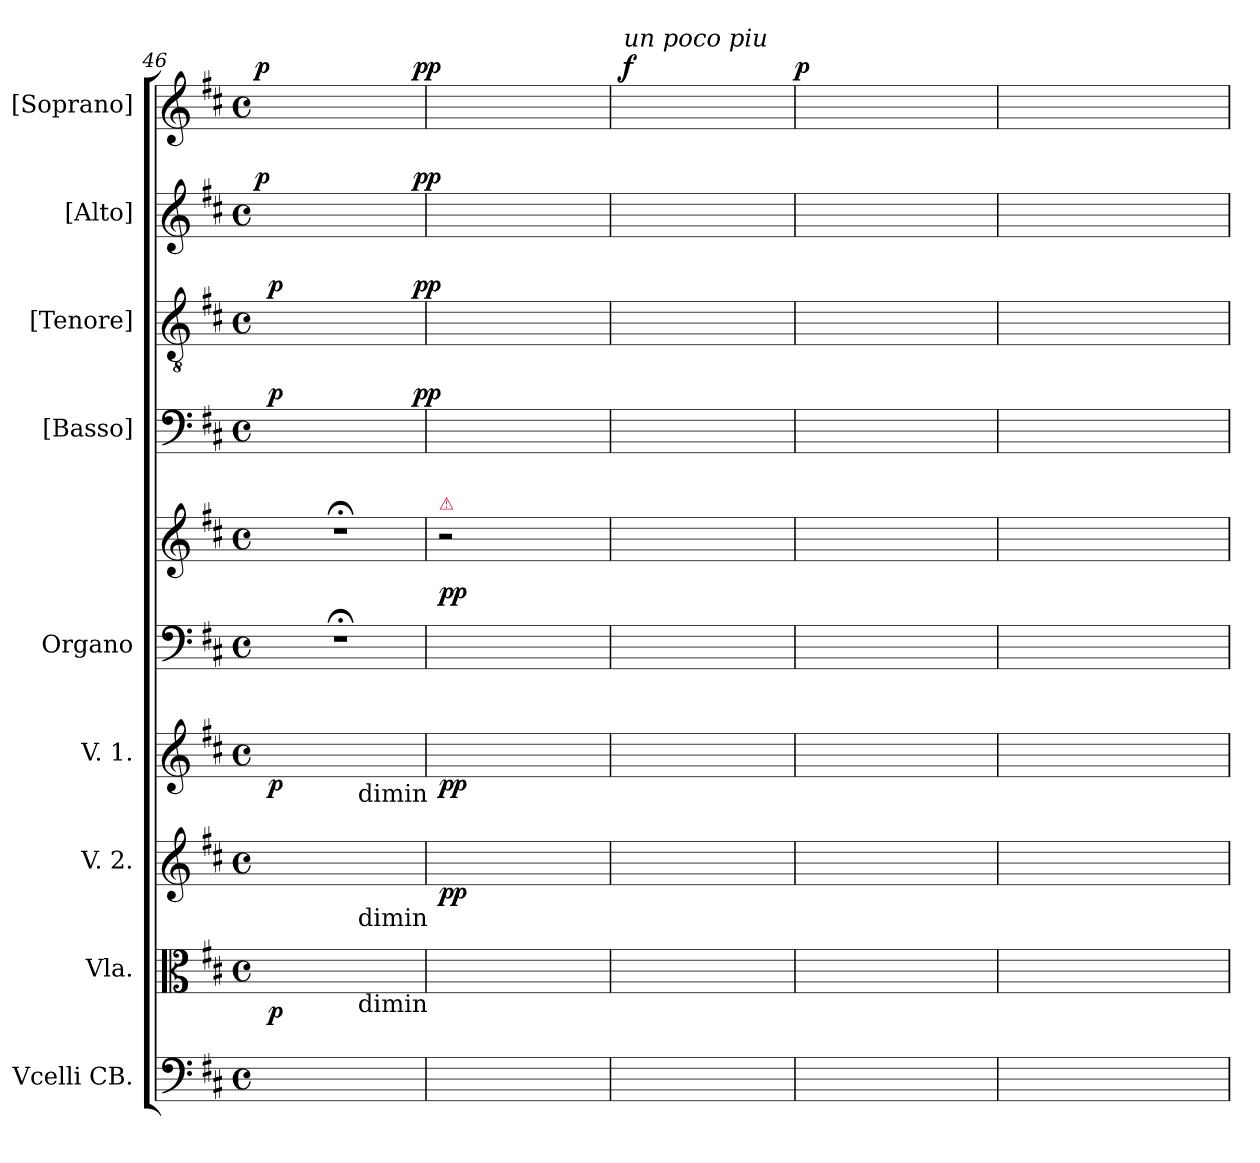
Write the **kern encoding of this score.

**kern	**kern	**dynam	**kern	**dynam	**kern	**dynam	**kern	**kern	**dynam	**kern	**text	**dynam	**kern	**dynam	**kern	**dynam	**kern	**text	**text	**text	**dynam
*part9	*part8	*part8	*part7	*part7	*part6	*part6	*part5	*part5	*part5	*part4	*part4	*part4	*part3	*part3	*part2	*part2	*part1	*part1	*part1	*part1	*part1
*staff10	*staff9	*staff9	*staff8	*staff8	*staff7	*staff7	*staff6	*staff5	*staff5/6	*staff4	*staff4	*staff4	*staff3	*staff3	*staff2	*staff2	*staff1	*staff1	*staff1	*staff1	*staff1
*I"Vcelli CB.	*I"Vla.	*	*I"V. 2.	*	*I"V. 1.	*	*I"Organo	*	*	*I"[Basso]	*	*	*I"[Tenore]	*	*I"[Alto]	*	*I"[Soprano]	*	*	*	*
*	*I'vla	*	*	*	*	*	*I'org	*	*	*I'B	*	*	*I'T	*	*I'A	*	*I'S	*	*	*	*
*clefF4	*clefC3	*	*clefG2	*	*clefG2	*	*clefF4	*clefG2	*	*clefF4	*	*	*clefGv2	*	*clefG2	*	*clefG2	*	*	*	*
*k[f#c#]	*k[f#c#]	*	*k[f#c#]	*	*k[f#c#]	*	*k[f#c#]	*k[f#c#]	*	*k[f#c#]	*	*	*k[f#c#]	*	*k[f#c#]	*	*k[f#c#]	*	*	*	*
*D:	*D:	*	*D:	*	*D:	*	*D:	*D:	*	*D:	*	*	*D:	*	*D:	*	*D:	*	*	*	*
*M4/4	*M4/4	*	*M4/4	*	*M4/4	*	*M4/4	*M4/4	*	*M4/4	*	*	*M4/4	*	*M4/4	*	*M4/4	*	*	*	*
*met(c)	*met(c)	*	*met(c)	*	*met(c)	*	*met(c)	*met(c)	*	*met(c)	*	*	*met(c)	*	*met(c)	*	*met(c)	*	*	*	*
=46	=46	=46	=46	=46	=46	=46	=46	=46	=46	=46	=46	=46	=46	=46	=46	=46	=46	=46	=46	=46	=46
*^	*	*	*	*	*	*	*	*	*	*	*	*	*	*	*	*	*	*	*	*	*
!	!	!	!LO:DY:b	!	!	!	!LO:DY:b	!	!	!	!	!	!LO:DY:a	!	!LO:DY:a	!	!LO:DY:a:rj	!	!	!	!	!LO:DY:a:rj
4EE/yy	4EE\yy	4E/yy	p	[2B/yy	.	4g/yy	p	1r;<	1r;<	.	4E\yy	.	p	4B\yy	p	4B/yy	p	4g/yy	-ca-	.	ży-	p
4FF#/yy	4FF#\yy	4F#/yy	.	.	.	4f#/yy	.	.	.	.	4F#\yy	.	.	4B\yy	.	4B/yy	.	4f#/yy	-ti	.	-cie	.
!	!	!	!	!	!	!LO:TX:b:t=dimin	!	!	!	!	!	!	!	!	!	!	!	!	!	!	!	!
!	!	!	!	!LO:TX:b:t=dimin	!	!	!	!	!	!	!	!	!	!	!	!	!	!	!	!	!	!
!	!	!LO:TX:b:t=dimin	!	!	!	!	!	!	!	!	!	!	!	!	!	!	!	!	!	!	!	!
2GG/yy	2GG\yy	2G/yy	.	2B/yy]	.	2e/yy	.	.	.	.	2G\yy	.	.	2B\yy	.	2B/yy	.	2e/yy	sunt.	.	wieść	.
=47	=47	=47	=47	=47	=47	=47	=47	=47	=47	=47	=47	=47	=47	=47	=47	=47	=47	=47	=47	=47	=47	=47
!	!	!	!	!	!	!	!	!	!LO:TX:a:color=crimson:t=⚠	!	!	!	!	!	!	!	!	!	!	!	!	!
!	!	!	!	!	!LO:DY:b	!	!LO:DY:b	!	!	!	!	!	!LO:DY:b:rj	!	!LO:DY:a:rj	!	!LO:DY:a:rj	!	!	!	!	!LO:DY:a:rj
*v	*v	*	*	*	*	*	*	*	*	*	*	*	*	*	*	*	*	*	*	*	*	*
1ryy	1ryy	.	4b/yy	pp	4b/yy	pp.	[1Gyy [1Byy	2r	pp	4G\yy	.	pp	4B\yy	pp.	4e/yy	pp.	4b/yy	E-	.	przy-	pp
.	.	.	8g/Lyy	.	8g/Lyy	.	.	.	.	8G\Lyy	.	.	8B\Lyy	.	8B/Lyy	.	8g/Lyy	-ru-	.	-kład	.
.	.	.	8e/Jyy	.	8e/Jyy	.	.	.	.	8G\Jyy	.	.	8B\Jyy	.	8e/Jyy	.	8e/Jyy	-e	.	nam	.
.	.	.	2e/yy	.	2e/yy	.	.	[2e/yy	.	2G\yy	.	.	2B\yy	.	2e/yy	.	2e/yy	me!	.	da	.
=48	=48	=48	=48	=48	=48	=48	=48	=48	=48	=48	=48	=48	=48	=48	=48	=48	=48	=48	=48	=48	=48
!	!	!	!	!	!	!	!	!	!	!	!	!	!	!	!	!	!LO:TX:a:i:t=un poco piu	!	!	!	!
!	!	!	!	!	!	!	!	!	!	!	!	!	!	!	!	!	!	!	!	!	!LO:DY:a
1ryy	1ryy	.	4dd\yy	.	4dd\yy	.	1Gyy] 1Byy]	1eyy]	.	4G\yy	.	.	4B\yy	.	4e/yy	.	4dd\yy	e-	.	jak	f
.	.	.	8cc#\Lyy	.	8cc#\Lyy	.	.	.	.	8G\Lyy	.	.	8B\Lyy	.	8e/Lyy	.	8cc#\Lyy	-ru-	.	ży-	.
.	.	.	8b\Jyy	.	8b\Jyy	.	.	.	.	8G\Jyy	.	.	8B\Jyy	.	8e/Jyy	.	8b\Jyy	-e	.	-cie	.
.	.	.	2b\yy	.	2b\yy	.	.	.	.	2G\yy	.	.	2B\yy	.	2e/yy	.	2b\yy	me!	.	wieść	.
=49	=49	=49	=49	=49	=49	=49	=49	=49	=49	=49	=49	=49	=49	=49	=49	=49	=49	=49	=49	=49	=49
*^	*	*	*	*	*	*	*	*	*	*	*	*	*	*	*	*	*	*	*	*	*
!	!	!	!	!	!	!	!	!	!	!	!	!	!	!	!	!	!	!	!	!	!	!LO:DY:a:rj
4B/yy	[1F#yy	4B/yy	.	1ryy	.	1ryy	.	[1FF#yy [1F#yy	4dyy/ 4byy/	.	[y1F#yy	vi-	.	4B\yy	.	4d/yy	.	4b/yy	vi-	.	Zcze-	p
4c#/yy	.	4c#/yy	.	.	.	.	.	.	4eyy/ 4f#yy/	.	.	.	.	8c#\Lyy	.	8e/Lyy	.	8f#/Lyy	-de	.	-ścią	.
.	.	.	.	.	.	.	.	.	.	.	.	.	.	8c#\Jyy	.	8e/Jyy	.	8f#/Jyy	hu-	.	po-	.
4.d/yy	.	4.d/yy	.	.	.	.	.	.	[2f#/yy	.	.	.	.	4.d\yy	.	4.f#/yy	.	4.f#/yy	-mi-	.	-wstań-	.
8c#/yy	.	8c#/yy	.	.	.	.	.	.	.	.	.	.	.	8c#\yy	.	8f#/yy	.	8f#/yy	-li-	.	-my	.
=50	=50	=50	=50	=50	=50	=50	=50	=50	=50	=50	=50	=50	=50	=50	=50	=50	=50	=50	=50	=50	=50	=50
*	*	*	*	*	*	*	*	*	*^	*	*	*	*	*	*	*	*	*	*	*	*	*
4B/yy	1F#yy]	4B/yy	.	1ryy	.	1ryy	.	1FF#yy] 1F#yy]	4f#yy]/ [4g#Xyy/	2rcyy	.	2F#\yy	.	.	4B\yy	.	4f#/yy	.	4.g#X/yy	-ta-	.	Zbaw-	.
4c#/yy	.	4c#/yy	.	.	.	.	.	.	4e#Xyy/ 4g#yy]/	.	.	.	.	.	4c#\yy	.	4e#X/yy	.	.	.	.	.	.
.	.	.	.	.	.	.	.	.	.	.	.	.	.	.	.	.	.	.	8g#/yy	-tem	.	-ca	.
2F#/yy	.	2F#/yy	.	.	.	.	.	.	4.a#X/yy	2c#yy\ 2enyy\	.	4.F#\yy]	.	.	4.F#/yy	.	4.en/yy	.	4.a#X/yy	me-	.	sam	.
.	.	.	.	.	.	.	.	.	8cc#/yy	.	.	8F#\yy	-de	.	8F#/yy	.	8e/yy	.	8cc#\yy	-am	.	.	.
*v	*v	*	*	*	*	*	*	*	*v	*v	*	*	*	*	*	*	*	*	*	*	*	*	*
=	=	=	=	=	=	=	=	=	=	=	=	=	=	=	=	=	=	=	=	=	=
*-	*-	*-	*-	*-	*-	*-	*-	*-	*-	*-	*-	*-	*-	*-	*-	*-	*-	*-	*-	*-	*-
